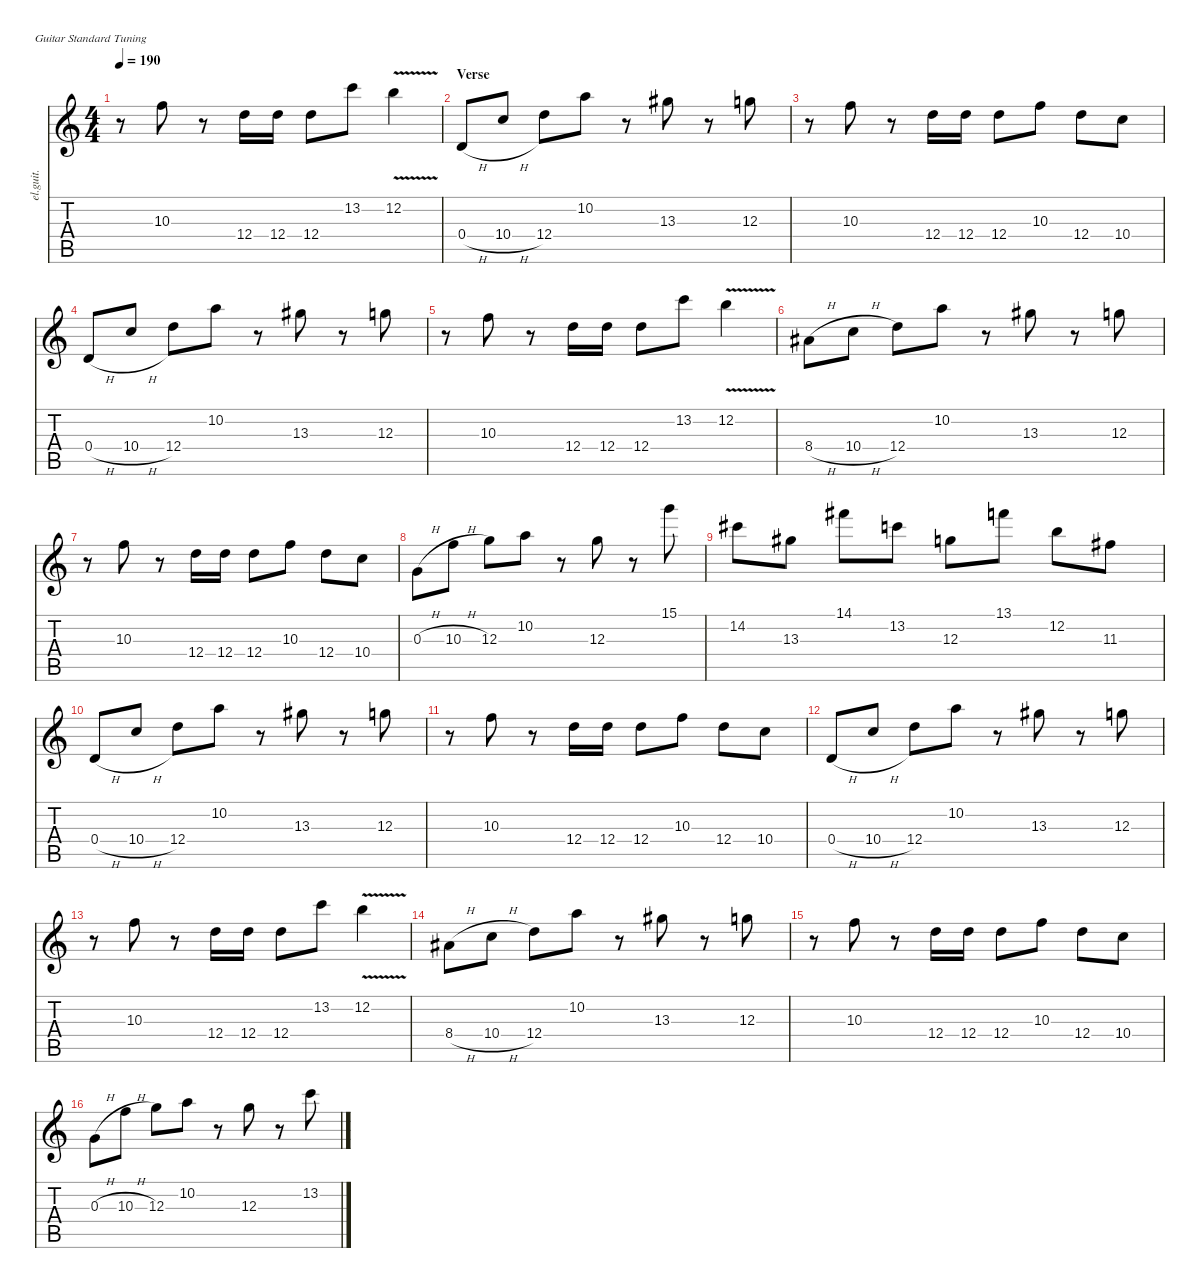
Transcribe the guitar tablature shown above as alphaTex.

\defaultSystemsLayout 4
\hideDynamics
\bracketExtendMode nobrackets
\track ("後藤ひとり" "el.guit.") {instrument electricguitarclean}
\staff {score tabs}
\tuning (E4 B3 G3 D3 A2 E2)
\ts (4 4)
\tempo 190
\clef g2
\ks c
r.8{dy mf beam Down} 10.3.8{beam Down} r.8{beam Down} 12.4.16{beam Down} 12.4.16{beam Down} 12.4.8{beam Down} 13.2.8{beam Down} 12.2{v}.4{beam Down} |
\section ("" "Verse")
0.4{h}.8{beam Up} 10.4{h}.8{beam Up} 12.4.8{beam Down} 10.2.8{beam Down} r.8{beam Down} 13.3{acc #}.8{beam Down} r.8{beam Down} 12.3.8{beam Down} |
r.8{beam Down} 10.3.8{beam Down} r.8{beam Down} 12.4.16{beam Down} 12.4.16{beam Down} 12.4.8{beam Down} 10.3.8{beam Down} 12.4.8{beam Down} 10.4.8{beam Down} |
0.4{h}.8{beam Up} 10.4{h}.8{beam Up} 12.4.8{beam Down} 10.2.8{beam Down} r.8{beam Down} 13.3{acc #}.8{beam Down} r.8{beam Down} 12.3.8{beam Down} |
r.8{beam Down} 10.3.8{beam Down} r.8{beam Down} 12.4.16{beam Down} 12.4.16{beam Down} 12.4.8{beam Down} 13.2.8{beam Down} 12.2{v}.4{beam Down} |
8.4{h acc #}.8{beam Down} 10.4{h}.8{beam Down} 12.4.8{beam Down} 10.2.8{beam Down} r.8{beam Down} 13.3{acc #}.8{beam Down} r.8{beam Down} 12.3.8{beam Down} |
r.8{beam Down} 10.3.8{beam Down} r.8{beam Down} 12.4.16{beam Down} 12.4.16{beam Down} 12.4.8{beam Down} 10.3.8{beam Down} 12.4.8{beam Down} 10.4.8{beam Down} |
0.3{h}.8{beam Down} 10.3{h}.8{beam Down} 12.3.8{beam Down} 10.2.8{beam Down} r.8{beam Down} 12.3.8{beam Down} r.8{beam Down} 15.1.8{beam Down} |
14.2{acc #}.8{beam Down} 13.3{acc #}.8{beam Down} 14.1{acc #}.8{beam Down} 13.2.8{beam Down} 12.3.8{beam Down} 13.1.8{beam Down} 12.2.8{beam Down} 11.3{acc #}.8{beam Down} |
0.4{h}.8{beam Up} 10.4{h}.8{beam Up} 12.4.8{beam Down} 10.2.8{beam Down} r.8{beam Down} 13.3{acc #}.8{beam Down} r.8{beam Down} 12.3.8{beam Down} |
r.8{beam Down} 10.3.8{beam Down} r.8{beam Down} 12.4.16{beam Down} 12.4.16{beam Down} 12.4.8{beam Down} 10.3.8{beam Down} 12.4.8{beam Down} 10.4.8{beam Down} |
0.4{h}.8{beam Up} 10.4{h}.8{beam Up} 12.4.8{beam Down} 10.2.8{beam Down} r.8{beam Down} 13.3{acc #}.8{beam Down} r.8{beam Down} 12.3.8{beam Down} |
r.8{beam Down} 10.3.8{beam Down} r.8{beam Down} 12.4.16{beam Down} 12.4.16{beam Down} 12.4.8{beam Down} 13.2.8{beam Down} 12.2{v}.4{beam Down} |
8.4{h acc #}.8{beam Down} 10.4{h}.8{beam Down} 12.4.8{beam Down} 10.2.8{beam Down} r.8{beam Down} 13.3{acc #}.8{beam Down} r.8{beam Down} 12.3.8{beam Down} |
r.8{beam Down} 10.3.8{beam Down} r.8{beam Down} 12.4.16{beam Down} 12.4.16{beam Down} 12.4.8{beam Down} 10.3.8{beam Down} 12.4.8{beam Down} 10.4.8{beam Down} |
0.3{h}.8{beam Down} 10.3{h}.8{beam Down} 12.3.8{beam Down} 10.2.8{beam Down} r.8{beam Down} 12.3.8{beam Down} r.8{beam Down} 13.2.8{beam Down}
